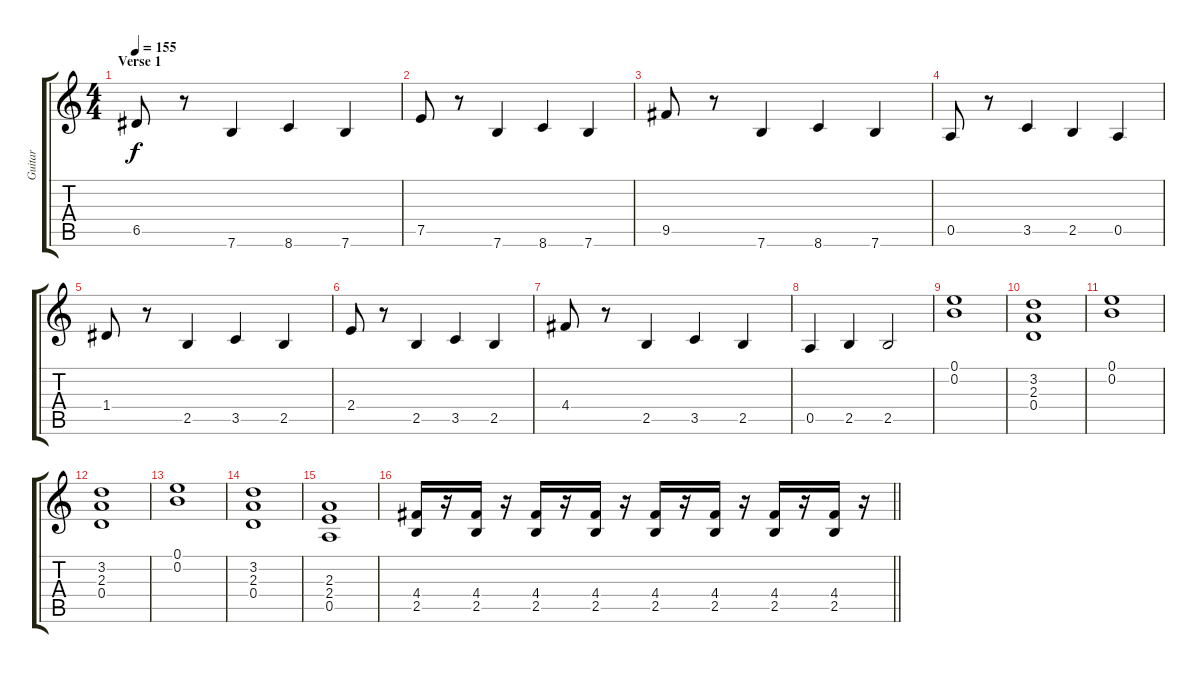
\track ("Guitar" "Guitar") {instrument distortionguitar}
\staff {score tabs}
\tuning (E4 B3 G3 D3 A2 E2) {hide}
\ts (4 4)
\section ("" "Verse 1")
\tempo 155
\clef g2
\ks c
6.5.8{dy f} r.8 7.6.4 8.6.4 7.6.4 |
7.5.8 r.8 7.6.4 8.6.4 7.6.4 |
9.5.8 r.8 7.6.4 8.6.4 7.6.4 |
0.5.8 r.8 3.5.4 2.5.4 0.5.4 |
1.4.8 r.8 2.5.4 3.5.4 2.5.4 |
2.4.8 r.8 2.5.4 3.5.4 2.5.4 |
4.4.8 r.8 2.5.4 3.5.4 2.5.4 |
0.5.4 2.5.4 2.5.2 |
(0.1 0.2).1 |
(3.2 2.3 0.4).1 |
(0.1 0.2).1 |
(3.2 2.3 0.4).1 |
(0.1 0.2).1 |
(3.2 2.3 0.4).1 |
(2.3 2.4 0.5).1 |
\barLineRight lightlight
(4.4 2.5).16 r.16 (4.4 2.5).16 r.16 (4.4 2.5).16 r.16 (4.4 2.5).16 r.16 (4.4 2.5).16 r.16 (4.4 2.5).16 r.16 (4.4 2.5).16 r.16 (4.4 2.5).16 r.16
